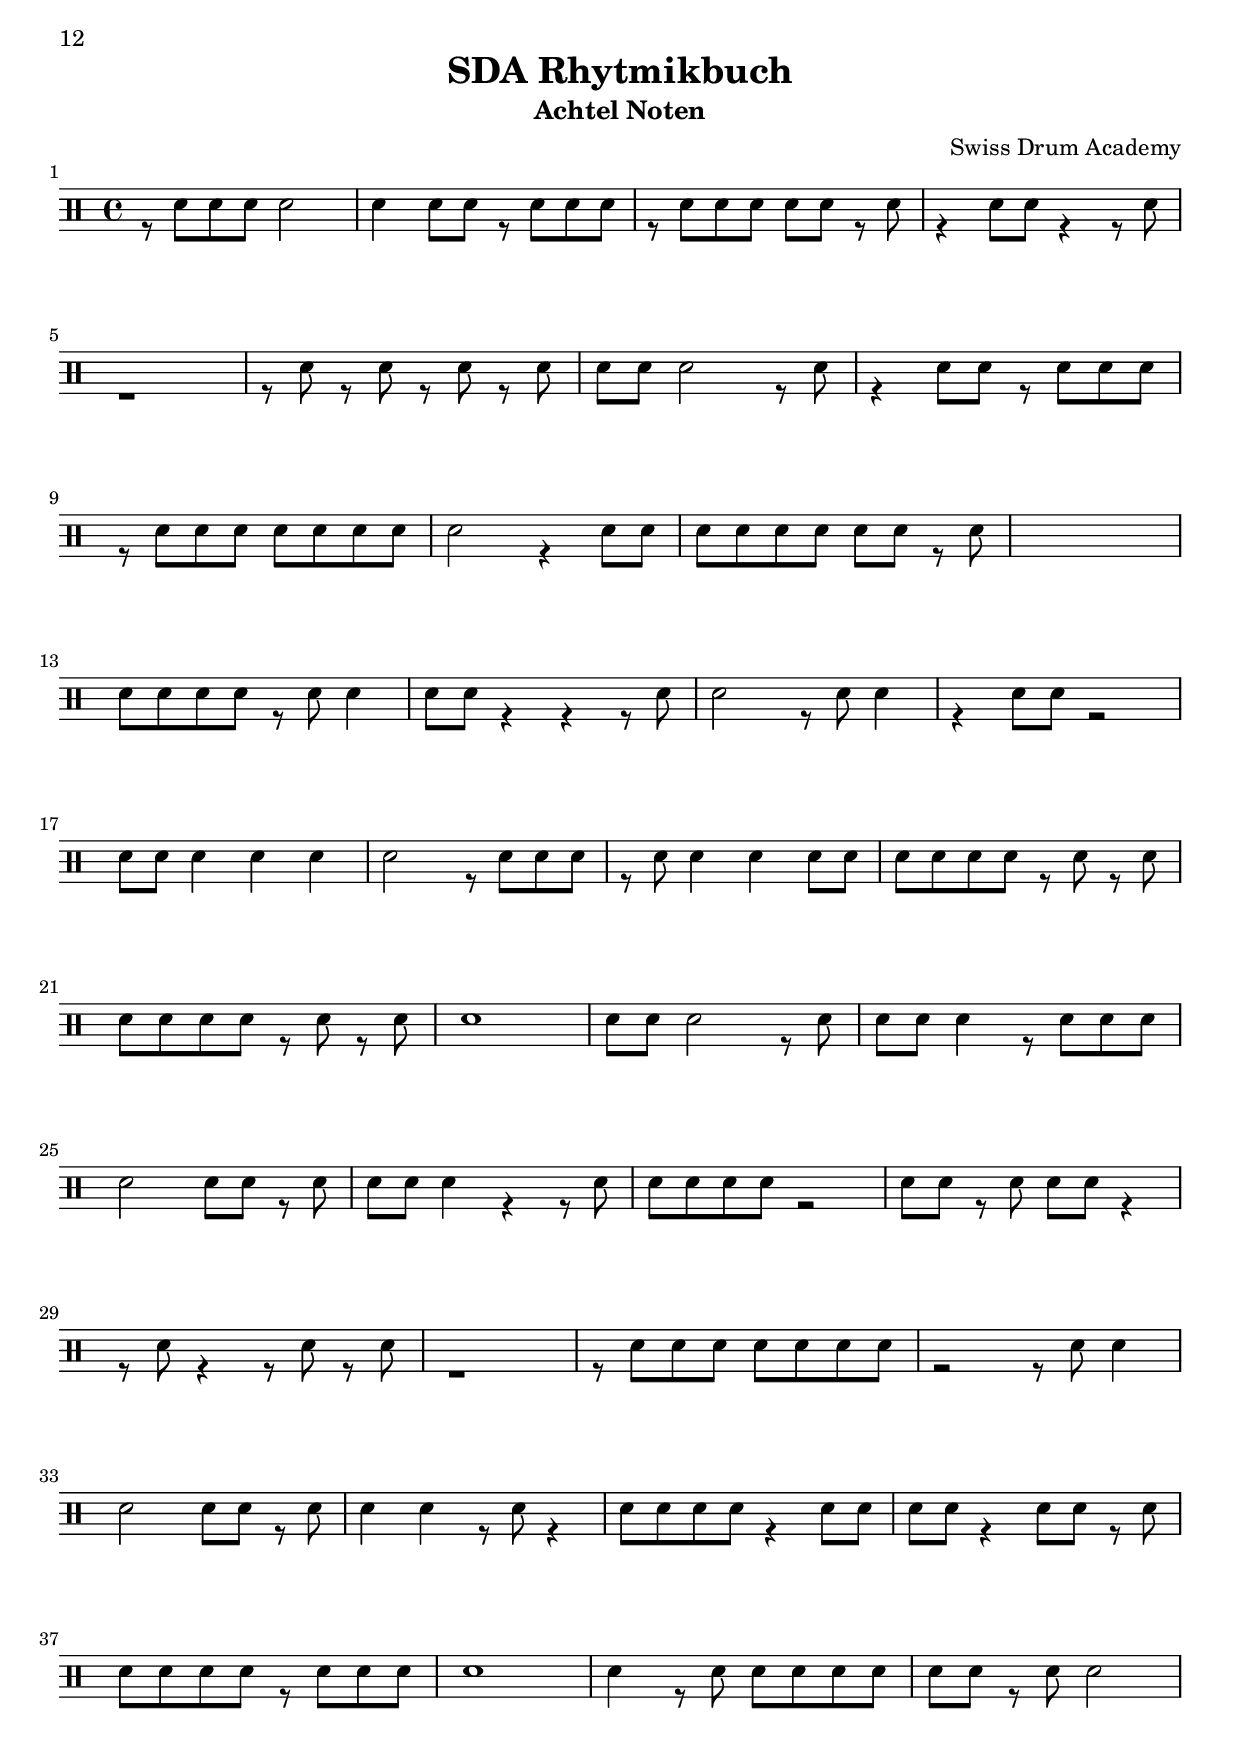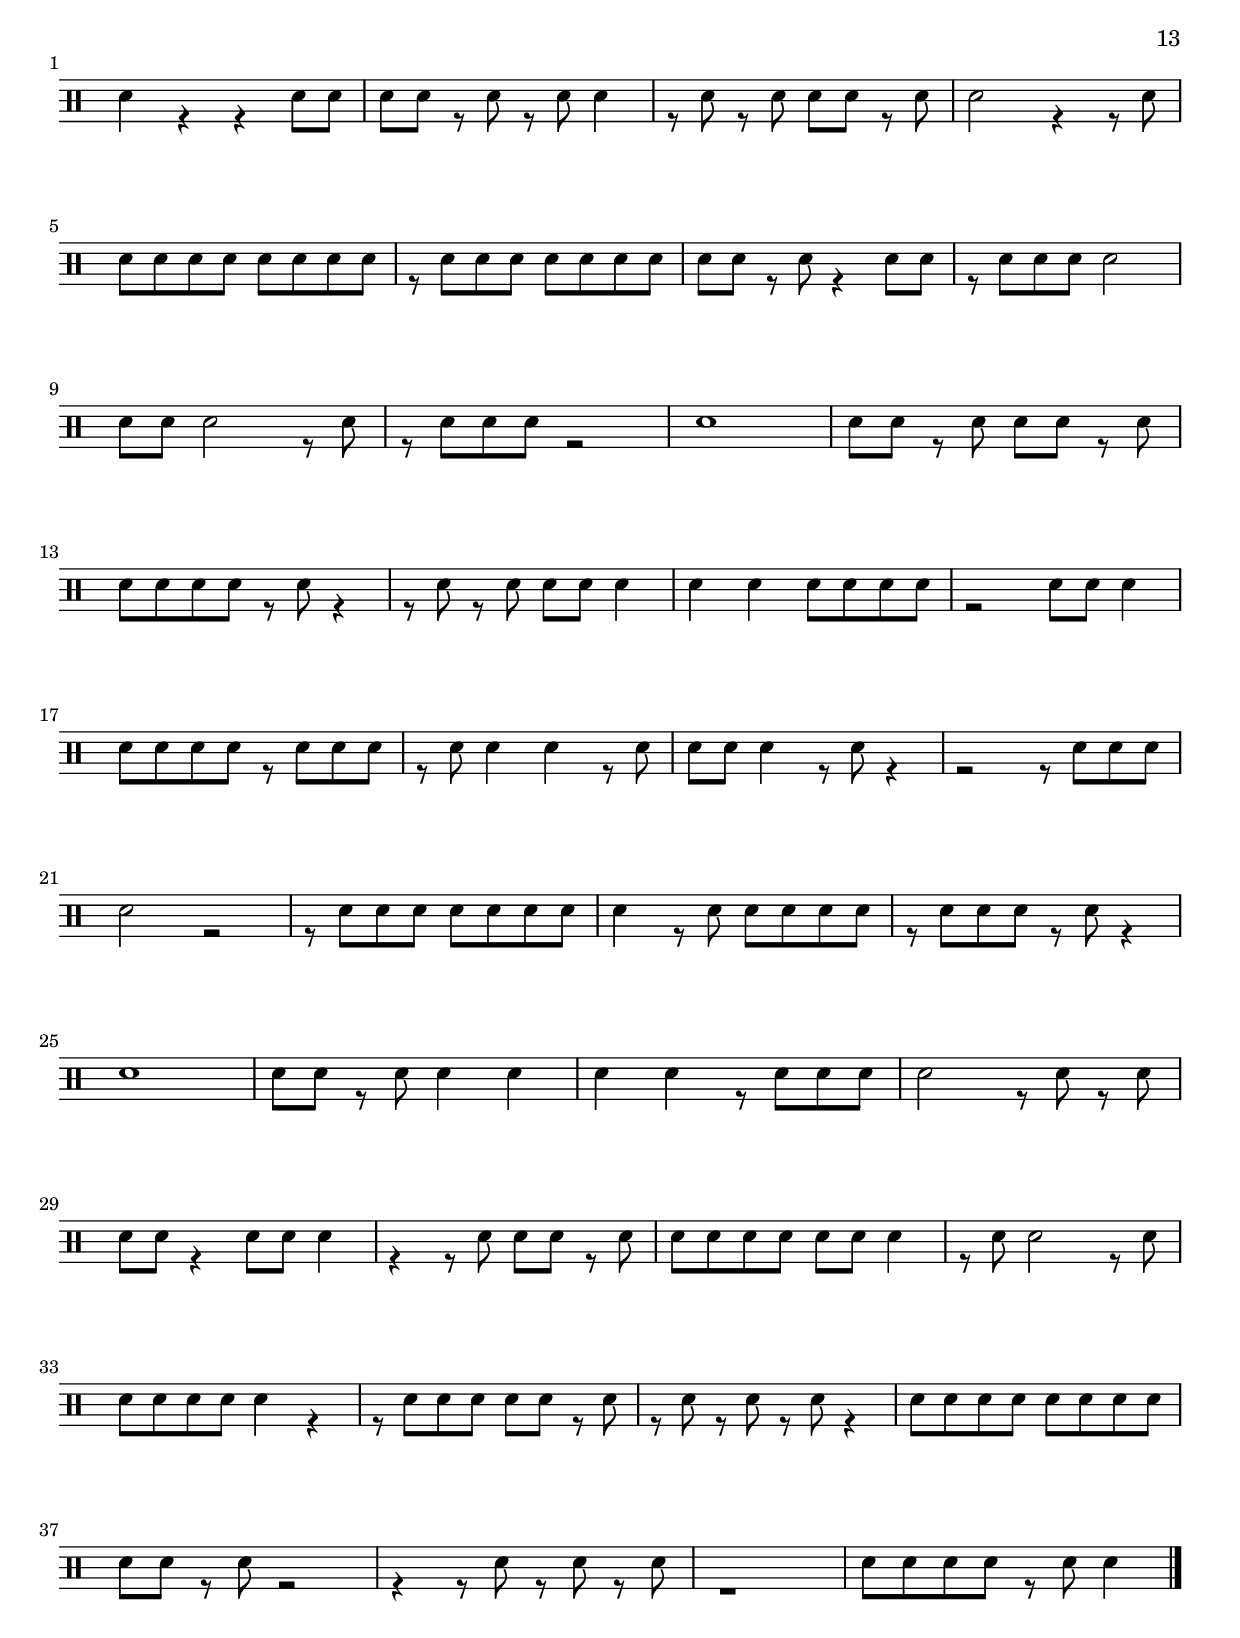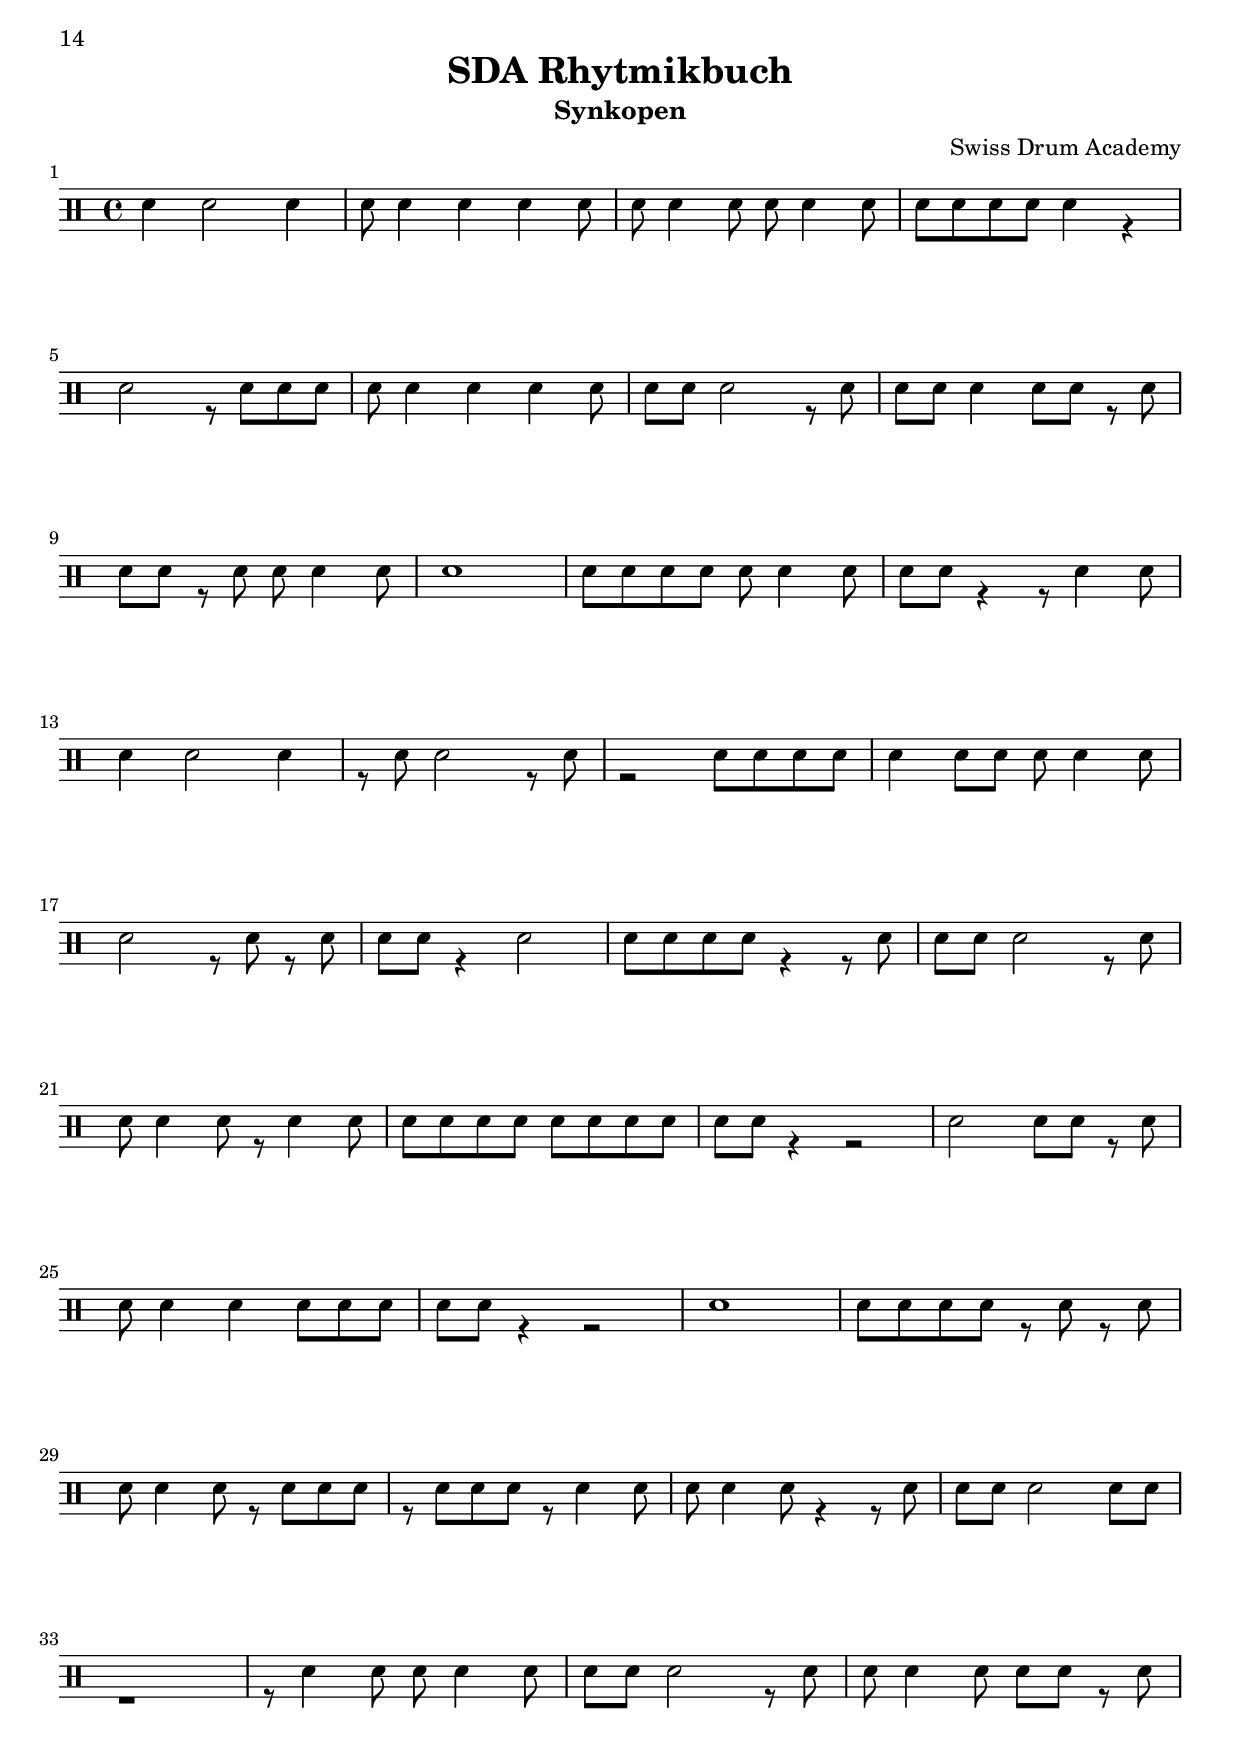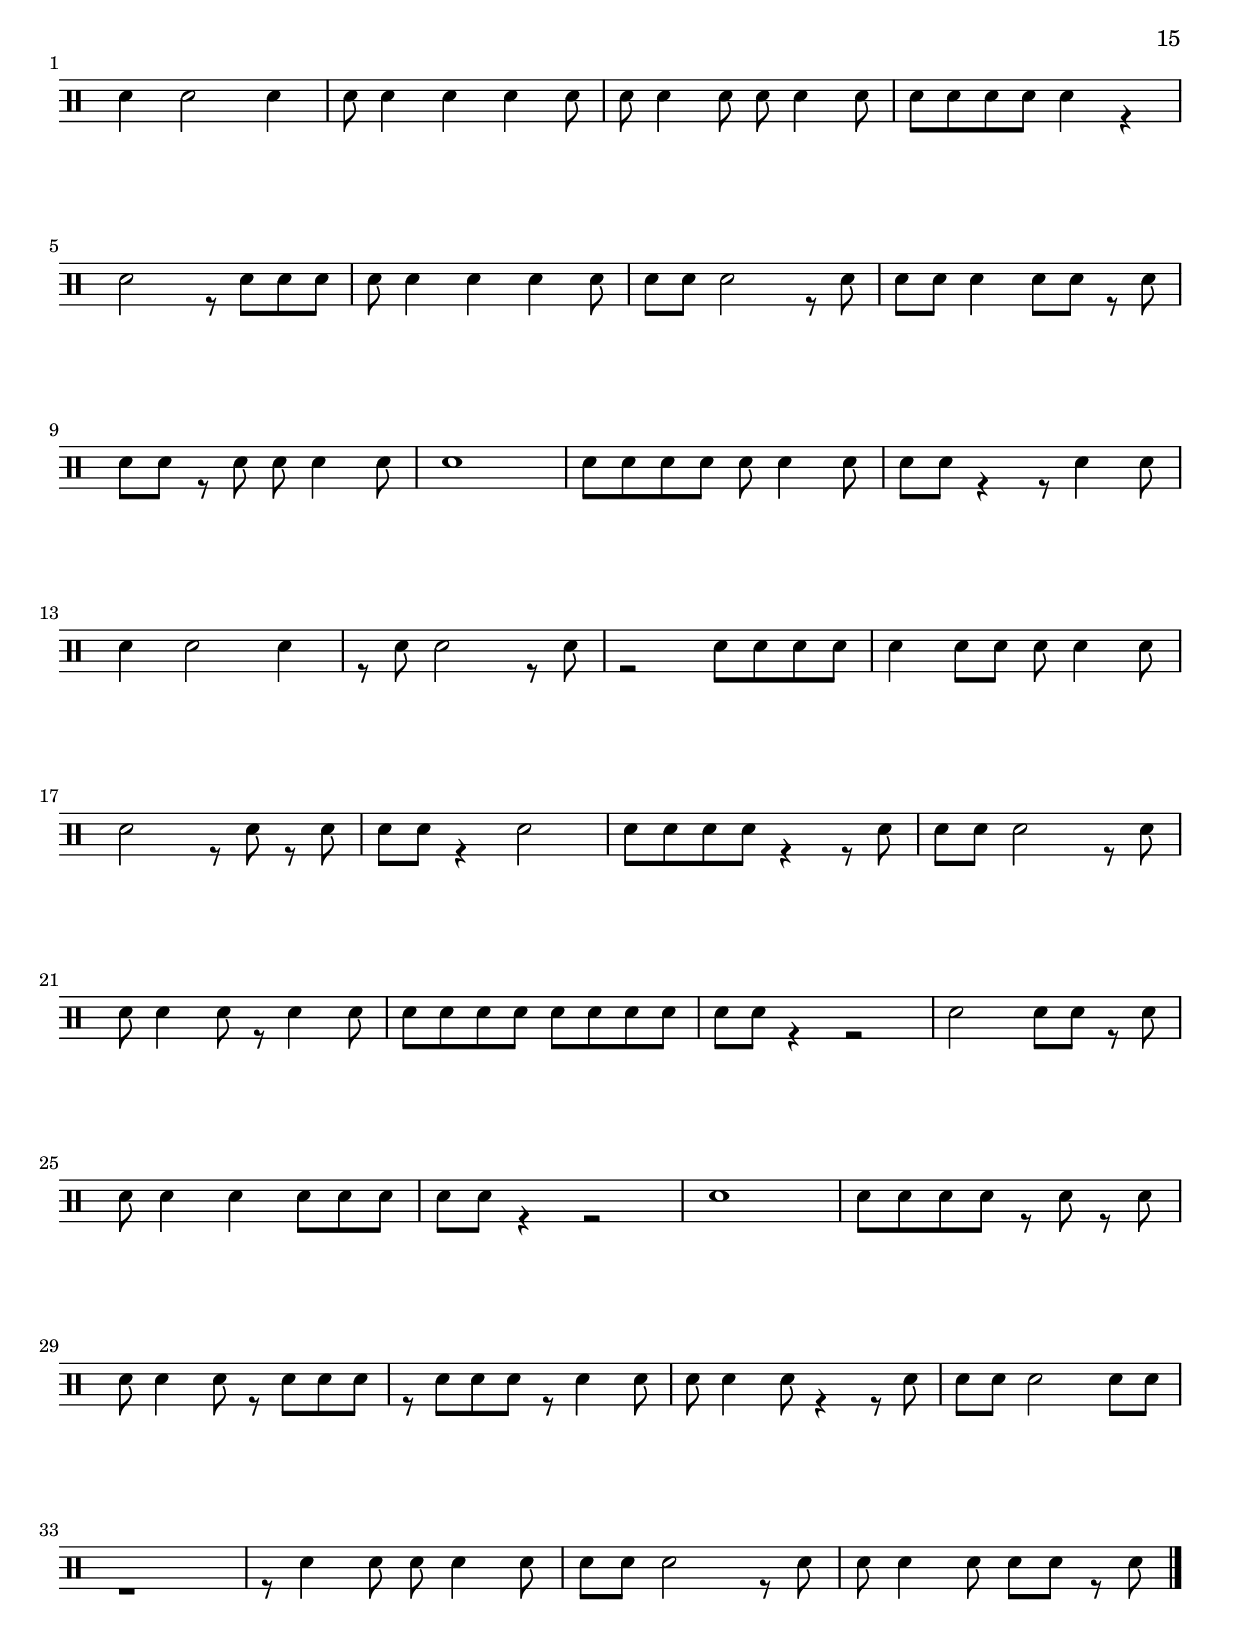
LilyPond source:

\version "2.18.2"

\version "2.18.2"

ticktock = \drummode {
	hiwoodblock 4 lowoodblock lowoodblock lowoodblock
}


swingRideBar = \drummode
{
	cymr4 \scaleDurations 2/3 { cymr8*2 cymr8 } cymr4 \scaleDurations 2/3 { cymr8*2 cymr8 }
}



swingMarkup = \mark \markup {
	\hspace #15
	\line \general-align #Y #DOWN { \score {
	\new Staff \with {
		fontSize = #-2
		\override StaffSymbol #'line-count = #0
		\override VerticalAxisGroup #'Y-extent = #'(0 . 0)
	}
	\relative {
		\stemUp
		\override Score.SpacingSpanner
			#'common-shortest-duration = #(ly:make-moment 3 16)
		\override Beam #'positions = #'(2.5 . 2.5)
		b'8[ b8]
	}
	\layout {
		ragged-right= ##t
		indent = 0
		\context {
		\Staff \remove "Clef_engraver"
		\remove "Time_signature_engraver" }
	}} " ="
	\score { \new Staff \with {
		fontSize = #-2
		\override StaffSymbol #'line-count = #0
		\override VerticalAxisGroup #'Y-extent = #'(0 . 0)
	}
	\relative {
		\stemUp
		\override Score.SpacingSpanner
			#'common-shortest-duration = #(ly:make-moment 3 16)
		\override Beam #'positions = #'(2.5 . 2.5)
		\times 2/3 { b'8[ r b8] }
	}
	\layout {
		ragged-right= ##t
		indent = 0
		\context {
			\Staff
			\remove "Clef_engraver"
			\remove "Time_signature_engraver" }
		}}
	\fontsize #-2
	\italic { "  swing" }
	}
}



\layout {
	indent = 0
}

\paper {
	first-page-number = #12
	print-first-page-number = ##t
}


snarePatternTwelve = {
	\drummode {
		r8 sn8 sn8 sn8 sn2 | sn4 sn8 sn8 r8 sn8 sn8 sn8 | r8 sn8 sn8 sn8 sn8 sn8 r8 sn8 | r4 sn8 sn8 r4 r8 sn8 
		\break
		r1 r8 sn8 r8 sn8 r8 sn8 r8 sn8 |  sn8 sn8 sn2 r8 sn8 | r4 sn8 sn8 r8 sn8 sn8 sn8 |
		\break
		r8 sn8 sn8 sn8 sn8 sn8 sn8 sn8 | sn2 r4 sn8 sn8 | sn8 sn8 sn8 sn8 sn8 sn8 r8 sn8 | s1 |
		\break
		sn8 sn8 sn8 sn8 r8 sn8 sn4 | sn8 sn8 r4 r4 r8 sn8 | sn2 r8 sn8 sn4 | r4 sn8 sn8 r2 |
		\break
		sn8 sn8 sn4 sn4 sn4 | sn2 r8 sn8 sn8 sn8 | r8 sn8 sn4 sn4 sn8 sn8 | sn8 sn8 sn8 sn8 r8 sn8 r8 sn8 |
		\break
		sn8 sn8 sn8 sn8 r8 sn8 r8 sn8 | sn1 | sn8 sn8  sn2 r8 sn8 | sn8 sn8 sn4 r8 sn8 sn8 sn8 |
		\break
		sn2 sn8 sn8 r8 sn8 | sn8 sn8 sn4 r4 r8 sn8 | sn8 sn8 sn8 sn8 r2 | sn8 sn8 r8 sn8 sn8 sn8  r4 |
		\break
		r8 sn8 r4 r8 sn8 r8 sn8 | r1 | r8 sn8 sn8 sn8 sn8 sn8 sn8 sn8 | r2 r8 sn8 sn4 |
		\break
		sn2 sn8 sn8 r8 sn8 | sn4 sn4 r8 sn8 r4 | sn8 sn8 sn8 sn8 r4 sn8 sn8 | sn8 sn8 r4 sn8 sn8 r8 sn8 |
		\break
		sn8 sn8 sn8 sn8 r8 sn8 sn8 sn8 | sn1 | sn4 r8 sn8 sn8 sn8 sn8 sn8 | sn8 sn8 r8 sn8 sn2|      
	}
}

snarePatternThirteen = {
	\drummode {
		sn4 r4 r4 sn8 sn8 | sn8 sn8 r8 sn8 r8 sn8 sn4 | r8 sn8 r8 sn8 sn8 sn8 r8 sn8 | sn2 r4 r8 sn8 |
		\break
		sn8 sn8 sn8 sn8 sn8 sn8 sn8 sn8 | r8 sn8 sn8 sn8 sn8 sn8 sn8 sn8 | sn8 sn8 r8 sn8 r4 sn8 sn8 | r8 sn8 sn8 sn8 sn2 |
		\break
		sn8 sn8 sn2 r8 sn8 | r8 sn8 sn8 sn8 r2 | sn1 | sn8 sn8 r8 sn8 sn8 sn8 r8 sn8 |
		\break
		sn8 sn8 sn8 sn8 r8 sn8 r4 | r8 sn8 r8 sn8 sn8 sn8 sn4 | sn4 sn4 sn8 sn8 sn8 sn8 | r2 sn8 sn8 sn4 |
		\break
		sn8 sn8 sn8 sn8 r8 sn8 sn8 sn8 | r8 sn8 sn4 sn4 r8 sn8 | sn8 sn8 sn4 r8 sn8 r4 | r2 r8 sn8 sn8 sn8 |
		\break
		sn2 r2 | r8 sn8 sn8 sn8 sn8 sn8 sn8 sn8 | sn4 r8 sn8 sn8 sn8 sn8 sn8 | r8 sn8 sn8 sn8 r8 sn8 r4 |
		\break
		sn1 | sn8 sn8 r8 sn8 sn4 sn4 | sn4 sn4 r8 sn8 sn8 sn8 | sn2 r8 sn8 r8 sn8 |
		\break
		sn8 sn8 r4 sn8 sn8 sn4 | r4 r8 sn8 sn8 sn8 r8 sn8 | sn8 sn8 sn8 sn8 sn8 sn8 sn4 | r8 sn8 sn2 r8 sn8 |
		\break
		sn8 sn8 sn8 sn8 sn4 r4 | r8 sn8 sn8 sn8 sn8 sn8 r8 sn8 | r8 sn8 r8 sn8 r8 sn8 r4 | sn8 sn8 sn8 sn8 sn8 sn8 sn8 sn8 |
		\break
		sn8 sn8 r8 sn8 r2 | r4 r8 sn8 r8 sn8 r8 sn8 | r1 | sn8 sn8 sn8 sn8 r8 sn8 sn4 | 
		      
	}
}

snarePatternFourteen = {
	\drummode {
		sn4 sn2 sn4 | sn8 sn4 sn4 sn4 sn8 | sn8 sn4 sn8 sn8 sn4 sn8 | sn8 sn8 sn8 sn8 sn4 r4 |
		\break
		sn2 r8 sn8 sn8 sn8 | sn8 sn4 sn4 sn4 sn8 | sn8 sn8 sn2 r8 sn8 | sn8 sn8 sn4 sn8 sn8 r8 sn8 |
		\break
		sn8 sn8 r8 sn8 sn8 sn4 sn8 | sn1 | sn8 sn8 sn8 sn8 sn8 sn4 sn8 | sn8 sn8 r4 r8 sn4 sn8 |
		\break
		sn4 sn2 sn4 | r8 sn8 sn2 r8 sn8 | r2 sn8 sn8 sn8 sn8 | sn4 sn8 sn8 sn8 sn4 sn8 |
		\break
		sn2 r8 sn8 r8 sn8 | sn8 sn8 r4 sn2 | sn8 sn8 sn8 sn8 r4 r8 sn8 | sn8 sn8 sn2 r8 sn8 |
		\break
		sn8 sn4 sn8 r8 sn4 sn8 | sn8 sn8 sn8 sn8 sn8 sn8 sn8 sn8 | sn8 sn8 r4 r2 | sn2 sn8 sn8 r8 sn8 |
		\break
		sn8 sn4 sn4 sn8 sn8 sn8 | sn8 sn8 r4 r2 | sn1 | sn8 sn8 sn8 sn8 r8 sn8 r8 sn8 |
		\break
		sn8 sn4 sn8 r8 sn8 sn8 sn8 | r8 sn8 sn8 sn8 r8 sn4 sn8 | sn8 sn4 sn8 r4 r8 sn8 | sn8 sn8 sn2 sn8 sn8 |
		\break
		r1 | r8 sn4 sn8 sn8 sn4 sn8 | sn8 sn8 sn2 r8 sn8 | sn8  sn4 sn8 sn8 sn8 r8 sn8 |
		\break 
	}
}

bdPattern = {
	\drummode {
		\repeat unfold 156 { bd4 }
		\scaleDurations 2/3 { bd8*2 bd4 s8 bd8 s2 s4 }
	}
	
}

outPDFAchtelNoten = \drummode
{
	\set Score.barNumberVisibility = #all-bar-numbers-visible
	\new DrumVoice {
		\voiceTwo
		\snarePatternTwelve

	}

	\pageBreak

	\set Score.currentBarNumber = 1 	
	\new DrumVoice {
		\voiceTwo
		\snarePatternThirteen
	}
	
	\pageBreak
	
}

outPDFSynkopen = \drummode
{
	\set Score.barNumberVisibility = #all-bar-numbers-visible
	\new DrumVoice {
		\voiceTwo
		\snarePatternFourteen

	}

	\pageBreak

	\set Score.currentBarNumber = 1 	
	\new DrumVoice {
		\voiceTwo
		\snarePatternFourteen
	}
	
}


\book {
	\bookpart {
		
		\header
		{
			title="SDA Rhytmikbuch"
			subtitle="Achtel Noten"
			composer="Swiss Drum Academy"
		}

		\score
		{
			\drums
			{
		%		\tempo 4=120
				\outPDFAchtelNoten
				\bar "|."
			}
		
			\layout
			{
		%    \set countPercentRepeats = ##t
		%    \set repeatCountVisibility = #(every-nth-repeat-count-visible 1)
			}
		}
	}
	\bookpart {

		\header
		{
			title="SDA Rhytmikbuch"
			subtitle="Synkopen"
			composer="Swiss Drum Academy"
		}

		\score {
			\drums {
			%		\tempo 4=120
					\outPDFSynkopen
					\bar "|."
				}
			
				\layout
				{
			%    \set countPercentRepeats = ##t
			%    \set repeatCountVisibility = #(every-nth-repeat-count-visible 1)
			}
		}
	}
}

\book {
	\bookOutputSuffix "12"
	\bookpart {
		\score
		{
			\unfoldRepeats
			{
				\drums
				{
					\tempo 4=100
					\ticktock
					\drummode
					{
						<<
							\new DrumVoice {
								\voiceOne
								\repeat unfold 40 { \ticktock }
							}
							\new DrumVoice {
								\voiceTwo
								\snarePatternTwelve
							}
						>>
					}
				}
			}
			\midi {
			}
		}
	}
}

\book {
	\bookOutputSuffix "13"
	\bookpart {
		\score
		{
			\unfoldRepeats
			{
				\drums
				{
					\tempo 4=100
					\ticktock
					\drummode
					{
						<<
							\new DrumVoice {
								\voiceOne
								\repeat unfold 40 { \ticktock }
							}
							\new DrumVoice {
								\voiceTwo
								\snarePatternThirteen
							}
						>>
					}
				}
			}
			\midi {
			}
		}
	}
}

\book {
	\bookOutputSuffix "14"
	\bookpart {
		\score
		{
			\unfoldRepeats
			{
				\drums
				{
					\tempo 4=100
					\ticktock
					\drummode
					{
						<<
							\new DrumVoice {
								\voiceOne
								\repeat unfold 36 { \ticktock }
							}
							\new DrumVoice {
								\voiceTwo
								\snarePatternFourteen
							}
						>>
					}
				}
			}
			\midi {
			}
		}
	}
}

